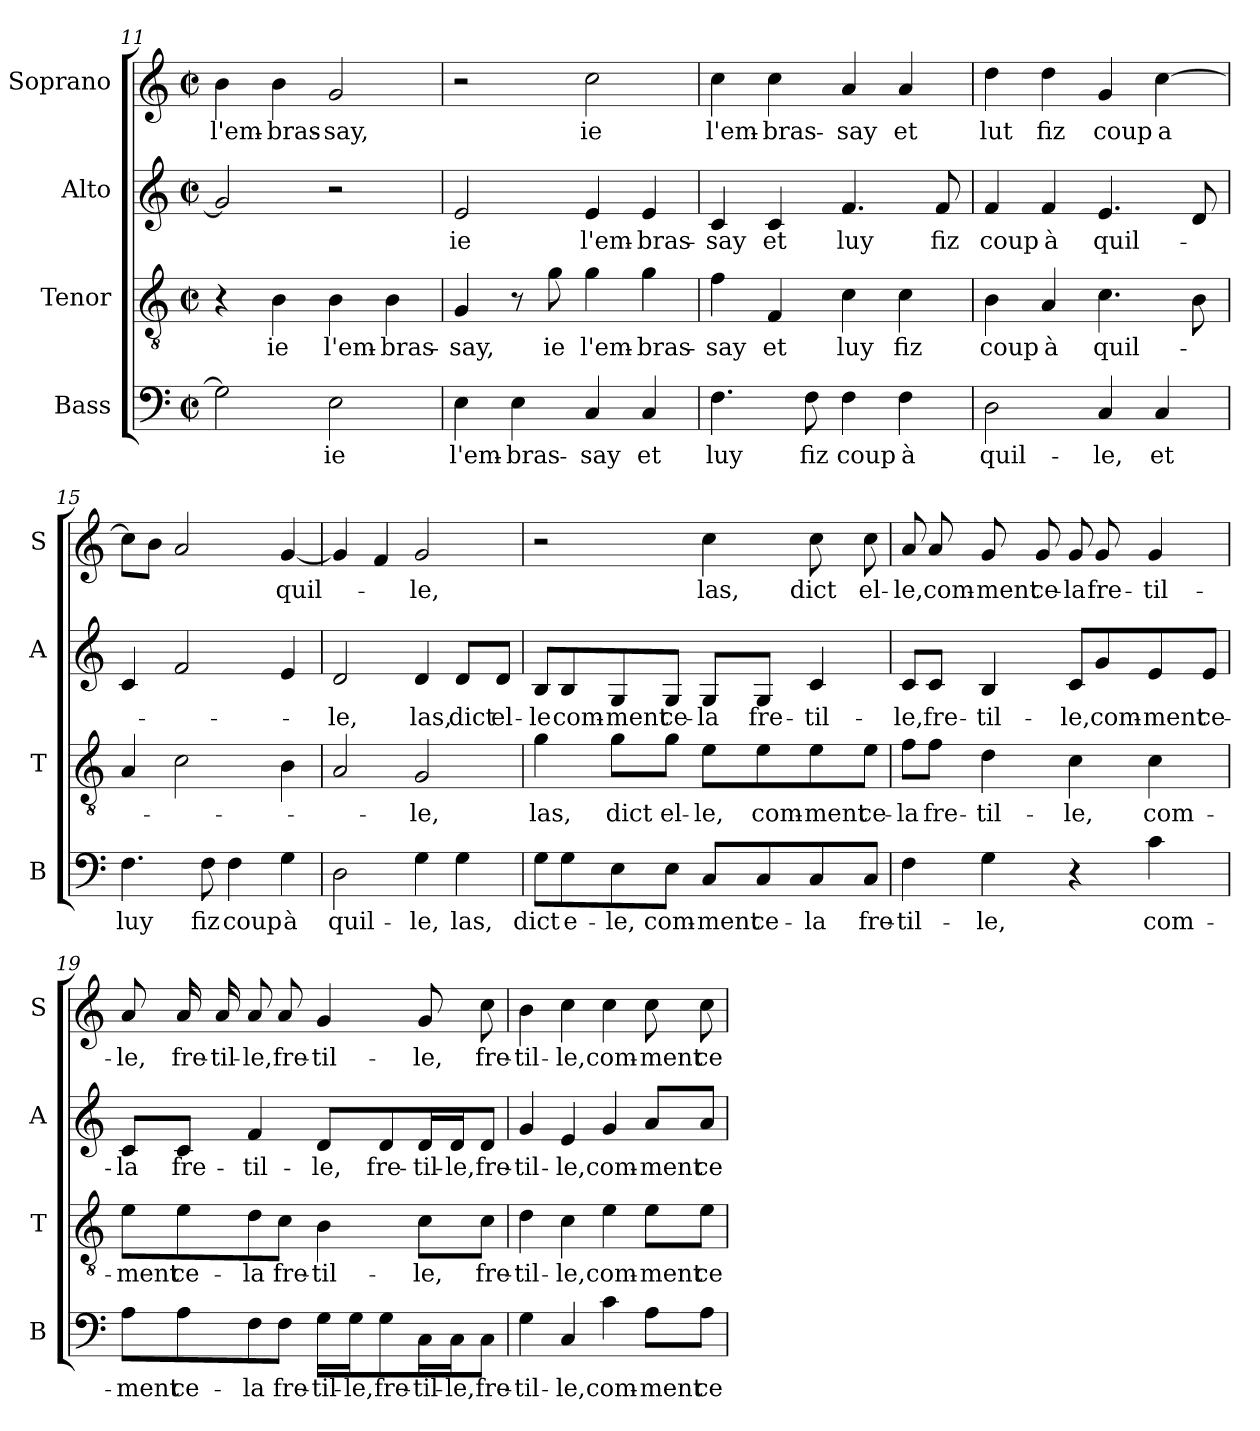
**kern	**text	**kern	**text	**kern	**text	**kern	**text
*part4	*part4	*part3	*part3	*part2	*part2	*part1	*part1
*staff4	*staff4	*staff3	*staff3	*staff2	*staff2	*staff1	*staff1
*I"Bass	*	*I"Tenor	*	*I"Alto	*	*I"Soprano	*
*I'B	*	*I'T	*	*I'A	*	*I'S	*
*clefF4	*	*clefGv2	*	*clefG2	*	*clefG2	*
*k[]	*	*k[]	*	*k[]	*	*k[]	*
*C:	*	*C:	*	*C:	*	*C:	*
*M2/2	*	*M2/2	*	*M2/2	*	*M2/2	*
*met(c|)	*	*met(c|)	*	*met(c|)	*	*met(c|)	*
=11	=11	=11	=11	=11	=11	=11	=11
!	!	!	!	!	!	!	!LO:LY:b
2G\]	.	4r	.	2g/]	.	4b\	l'em-
!	!	!	!LO:LY:b	!	!	!	!LO:LY:b
.	.	4B\	ie	.	.	4b\	-bras-
!	!LO:LY:b	!	!LO:LY:b	!	!	!	!LO:LY:b
2E\	ie	4B\	l'em-	2r	.	2g/	-say,
!	!	!	!LO:LY:b	!	!	!	!
.	.	4B\	-bras-	.	.	.	.
=12	=12	=12	=12	=12	=12	=12	=12
!	!LO:LY:b	!	!LO:LY:b	!	!LO:LY:b	!	!
4E\	l'em-	4G/	-say,	2e/	ie	2r	.
!	!LO:LY:b	!	!	!	!	!	!
4E\	-bras-	8r	.	.	.	.	.
!	!	!	!LO:LY:b	!	!	!	!
.	.	8g\	ie	.	.	.	.
!	!LO:LY:b	!	!LO:LY:b	!	!LO:LY:b	!	!LO:LY:b
4C/	-say	4g\	l'em-	4e/	l'em-	2cc\	ie
!	!LO:LY:b	!	!LO:LY:b	!	!LO:LY:b	!	!
4C/	et	4g\	-bras-	4e/	-bras-	.	.
=13	=13	=13	=13	=13	=13	=13	=13
!	!LO:LY:b	!	!LO:LY:b	!	!LO:LY:b	!	!LO:LY:b
4.F\	luy	4f\	-say	4c/	-say	4cc\	l'em-
!	!	!	!LO:LY:b	!	!LO:LY:b	!	!LO:LY:b
.	.	4F/	et	4c/	et	4cc\	-bras-
!	!LO:LY:b	!	!	!	!	!	!
8F\	fiz	.	.	.	.	.	.
!	!LO:LY:b	!	!LO:LY:b	!	!LO:LY:b	!	!LO:LY:b
4F\	coup	4c\	luy	4.f/	luy	4a/	-say
!	!LO:LY:b	!	!LO:LY:b	!	!	!	!LO:LY:b
4F\	à	4c\	fiz	.	.	4a/	et
!	!	!	!	!	!LO:LY:b	!	!
.	.	.	.	8f/	fiz	.	.
!!LO:LB:g=z
=14	=14	=14	=14	=14	=14	=14	=14
!	!LO:LY:b	!	!LO:LY:b	!	!LO:LY:b	!	!LO:LY:b
2D\	quil-	4B\	coup	4f/	coup	4dd\	lut
!	!	!	!LO:LY:b	!	!LO:LY:b	!	!LO:LY:b
.	.	4A/	à	4f/	à	4dd\	fiz
!	!LO:LY:b	!	!LO:LY:b	!	!LO:LY:b	!	!LO:LY:b
4C/	-le,	4.c\	quil-	4.e/	quil-	4g/	coup
!	!LO:LY:b	!	!	!	!	!	!LO:LY:b
4C/	et	.	.	.	.	[4cc\	a
.	.	8B\	.	8d/	.	.	.
=15	=15	=15	=15	=15	=15	=15	=15
!	!LO:LY:b	!	!	!	!	!	!
4.F\	luy	4A/	.	4c/	.	8cc\L]	.
.	.	.	.	.	.	8b\J	.
.	.	2c\	.	2f/	.	2a/	.
!	!LO:LY:b	!	!	!	!	!	!
8F\	fiz	.	.	.	.	.	.
!	!LO:LY:b	!	!	!	!	!	!
4F\	coup	.	.	.	.	.	.
!	!LO:LY:b	!	!	!	!	!	!LO:LY:b
4G\	à	4B\	.	4e/	.	[4g/	quil-
=16	=16	=16	=16	=16	=16	=16	=16
!	!LO:LY:b	!	!	!	!LO:LY:b	!	!
2D\	quil-	2A/	.	2d/	-le,	4g/]	.
.	.	.	.	.	.	4f/	.
!	!LO:LY:b	!	!LO:LY:b	!	!LO:LY:b	!	!LO:LY:b
4G\	-le,	2G/	-le,	4d/	las,	2g/	-le,
!	!LO:LY:b	!	!	!	!LO:LY:b	!	!
4G\	las,	.	.	8d/L	dict	.	.
!	!	!	!	!	!LO:LY:b	!	!
.	.	.	.	8d/J	el-	.	.
=17	=17	=17	=17	=17	=17	=17	=17
!	!LO:LY:b	!	!LO:LY:b	!	!LO:LY:b	!	!
8G\L	dict	4g\	las,	8B/L	-le	2r	.
!	!LO:LY:b	!	!	!	!LO:LY:b	!	!
8G\	e-	.	.	8B/	com-	.	.
!	!LO:LY:b	!	!LO:LY:b	!	!LO:LY:b	!	!
8E\	-le,	8g\L	dict	8G/	-ment	.	.
!	!LO:LY:b	!	!LO:LY:b	!	!LO:LY:b	!	!
8E\J	com-	8g\J	el-	8G/J	ce-	.	.
!	!LO:LY:b	!	!LO:LY:b	!	!LO:LY:b	!	!LO:LY:b
8C/L	-ment	8e\L	-le,	8G/L	-la	4cc\	las,
!	!LO:LY:b	!	!LO:LY:b	!	!LO:LY:b	!	!
8C/	ce-	8e\	com-	8G/J	fre-	.	.
!	!LO:LY:b	!	!LO:LY:b	!	!LO:LY:b	!	!LO:LY:b
8C/	-la	8e\	-ment	4c/	-til-	8cc\	dict
!	!LO:LY:b	!	!LO:LY:b	!	!	!	!LO:LY:b
8C/J	fre-	8e\J	ce-	.	.	8cc\	el-
!!LO:LB:g=z
=18	=18	=18	=18	=18	=18	=18	=18
!	!LO:LY:b	!	!LO:LY:b	!	!LO:LY:b	!	!LO:LY:b
4F\	-til-	8f\L	-la	8c/L	-le,	8a/	-le,
!	!	!	!LO:LY:b	!	!LO:LY:b	!	!LO:LY:b
.	.	8f\J	fre-	8c/J	fre-	8a/	com-
!	!LO:LY:b	!	!LO:LY:b	!	!LO:LY:b	!	!LO:LY:b
4G\	-le,	4d\	-til-	4B/	-til-	8g/	-ment
!	!	!	!	!	!	!	!LO:LY:b
.	.	.	.	.	.	8g/	ce-
!	!	!	!LO:LY:b	!	!LO:LY:b	!	!LO:LY:b
4r	.	4c\	-le,	8c/L	-le,	8g/	-la
!	!	!	!	!	!LO:LY:b	!	!LO:LY:b
.	.	.	.	8g/	com-	8g/	fre-
!	!LO:LY:b	!	!LO:LY:b	!	!LO:LY:b	!	!LO:LY:b
4c\	com-	4c\	com-	8e/	-ment	4g/	-til-
!	!	!	!	!	!LO:LY:b	!	!
.	.	.	.	8e/J	ce-	.	.
=19	=19	=19	=19	=19	=19	=19	=19
!	!LO:LY:b	!	!LO:LY:b	!	!LO:LY:b	!	!LO:LY:b
8A\L	-ment	8e\L	-ment	8c/L	-la	8a/	-le,
!	!LO:LY:b	!	!LO:LY:b	!	!LO:LY:b	!	!LO:LY:b
8A\	ce-	8e\	ce-	8c/J	fre-	16a/	fre-
!	!	!	!	!	!	!	!LO:LY:b
.	.	.	.	.	.	16a/	-til-
!	!LO:LY:b	!	!LO:LY:b	!	!LO:LY:b	!	!LO:LY:b
8F\	-la	8d\	-la	4f/	-til-	8a/	-le,
!	!LO:LY:b	!	!LO:LY:b	!	!	!	!LO:LY:b
8F\J	fre-	8c\J	fre-	.	.	8a/	fre-
!	!LO:LY:b	!	!LO:LY:b	!	!LO:LY:b	!	!LO:LY:b
16G\LL	-til-	4B\	-til-	8d/L	-le,	4g/	-til-
!	!LO:LY:b	!	!	!	!	!	!
16G\J	-le,	.	.	.	.	.	.
!	!LO:LY:b	!	!	!	!LO:LY:b	!	!
8G\	fre-	.	.	8d/	fre-	.	.
!	!LO:LY:b	!	!LO:LY:b	!	!LO:LY:b	!	!LO:LY:b
16C\L	-til-	8c\L	-le,	16d/L	-til-	8g/	-le,
!	!LO:LY:b	!	!	!	!LO:LY:b	!	!
16C\J	-le,	.	.	16d/J	-le,	.	.
!	!LO:LY:b	!	!LO:LY:b	!	!LO:LY:b	!	!LO:LY:b
8C\J	fre-	8c\J	fre-	8d/J	fre-	8cc\	fre-
=20	=20	=20	=20	=20	=20	=20	=20
!	!LO:LY:b	!	!LO:LY:b	!	!LO:LY:b	!	!LO:LY:b
4G\	-til-	4d\	-til-	4g/	-til-	4b\	-til-
!	!LO:LY:b	!	!LO:LY:b	!	!LO:LY:b	!	!LO:LY:b
4C/	-le,	4c\	-le,	4e/	-le,	4cc\	-le,
!	!LO:LY:b	!	!LO:LY:b	!	!LO:LY:b	!	!LO:LY:b
4c\	com-	4e\	com-	4g/	com-	4cc\	com-
!	!LO:LY:b	!	!LO:LY:b	!	!LO:LY:b	!	!LO:LY:b
8A\L	-ment	8e\L	-ment	8a/L	-ment	8cc\	-ment
!	!LO:LY:b	!	!LO:LY:b	!	!LO:LY:b	!	!LO:LY:b
8A\J	ce-	8e\J	ce-	8a/J	ce-	8cc\	ce-
=	=	=	=	=	=	=	=
*-	*-	*-	*-	*-	*-	*-	*-
